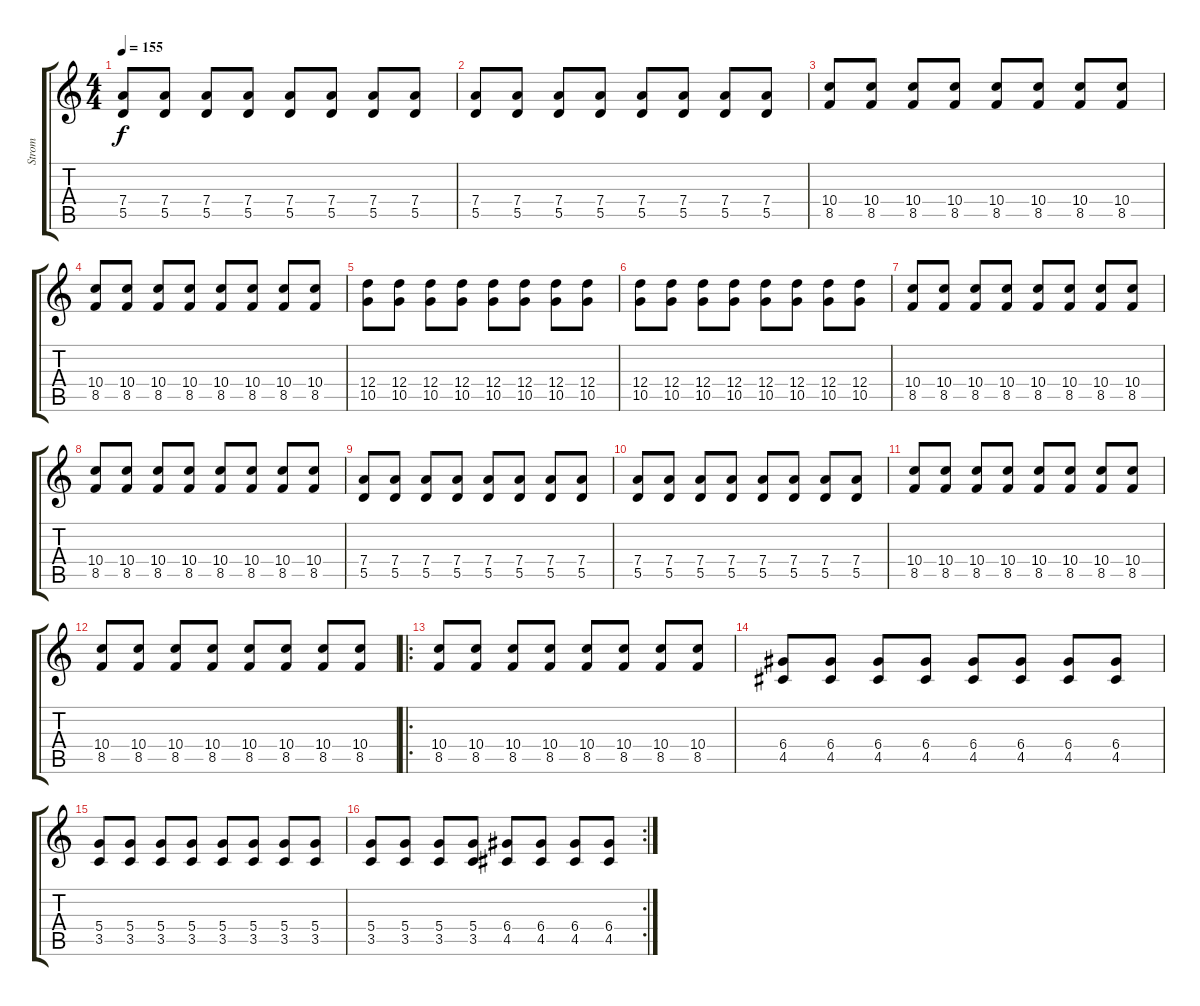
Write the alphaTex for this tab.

\track ("Strom" "Strom") {instrument overdrivenguitar}
\staff {score tabs}
\tuning (E4 B3 G3 D3 A2 E2) {hide}
\ts (4 4)
\tempo 155
\clef g2
\ks c
(7.4 5.5).8{dy f} (7.4 5.5).8 (7.4 5.5).8 (7.4 5.5).8 (7.4 5.5).8 (7.4 5.5).8 (7.4 5.5).8 (7.4 5.5).8 |
(7.4 5.5).8 (7.4 5.5).8 (7.4 5.5).8 (7.4 5.5).8 (7.4 5.5).8 (7.4 5.5).8 (7.4 5.5).8 (7.4 5.5).8 |
(10.4 8.5).8 (10.4 8.5).8 (10.4 8.5).8 (10.4 8.5).8 (10.4 8.5).8 (10.4 8.5).8 (10.4 8.5).8 (10.4 8.5).8 |
(10.4 8.5).8 (10.4 8.5).8 (10.4 8.5).8 (10.4 8.5).8 (10.4 8.5).8 (10.4 8.5).8 (10.4 8.5).8 (10.4 8.5).8 |
(12.4 10.5).8 (12.4 10.5).8 (12.4 10.5).8 (12.4 10.5).8 (12.4 10.5).8 (12.4 10.5).8 (12.4 10.5).8 (12.4 10.5).8 |
(12.4 10.5).8 (12.4 10.5).8 (12.4 10.5).8 (12.4 10.5).8 (12.4 10.5).8 (12.4 10.5).8 (12.4 10.5).8 (12.4 10.5).8 |
(10.4 8.5).8 (10.4 8.5).8 (10.4 8.5).8 (10.4 8.5).8 (10.4 8.5).8 (10.4 8.5).8 (10.4 8.5).8 (10.4 8.5).8 |
(10.4 8.5).8 (10.4 8.5).8 (10.4 8.5).8 (10.4 8.5).8 (10.4 8.5).8 (10.4 8.5).8 (10.4 8.5).8 (10.4 8.5).8 |
(7.4 5.5).8 (7.4 5.5).8 (7.4 5.5).8 (7.4 5.5).8 (7.4 5.5).8 (7.4 5.5).8 (7.4 5.5).8 (7.4 5.5).8 |
(7.4 5.5).8 (7.4 5.5).8 (7.4 5.5).8 (7.4 5.5).8 (7.4 5.5).8 (7.4 5.5).8 (7.4 5.5).8 (7.4 5.5).8 |
(10.4 8.5).8 (10.4 8.5).8 (10.4 8.5).8 (10.4 8.5).8 (10.4 8.5).8 (10.4 8.5).8 (10.4 8.5).8 (10.4 8.5).8 |
(10.4 8.5).8 (10.4 8.5).8 (10.4 8.5).8 (10.4 8.5).8 (10.4 8.5).8 (10.4 8.5).8 (10.4 8.5).8 (10.4 8.5).8 |
\ro
(10.4 8.5).8 (10.4 8.5).8 (10.4 8.5).8 (10.4 8.5).8 (10.4 8.5).8 (10.4 8.5).8 (10.4 8.5).8 (10.4 8.5).8 |
(6.4 4.5).8 (6.4 4.5).8 (6.4 4.5).8 (6.4 4.5).8 (6.4 4.5).8 (6.4 4.5).8 (6.4 4.5).8 (6.4 4.5).8 |
(5.4 3.5).8 (5.4 3.5).8 (5.4 3.5).8 (5.4 3.5).8 (5.4 3.5).8 (5.4 3.5).8 (5.4 3.5).8 (5.4 3.5).8 |
\rc 2
(5.4 3.5).8 (5.4 3.5).8 (5.4 3.5).8 (5.4 3.5).8 (6.4 4.5).8 (6.4 4.5).8 (6.4 4.5).8 (6.4 4.5).8
